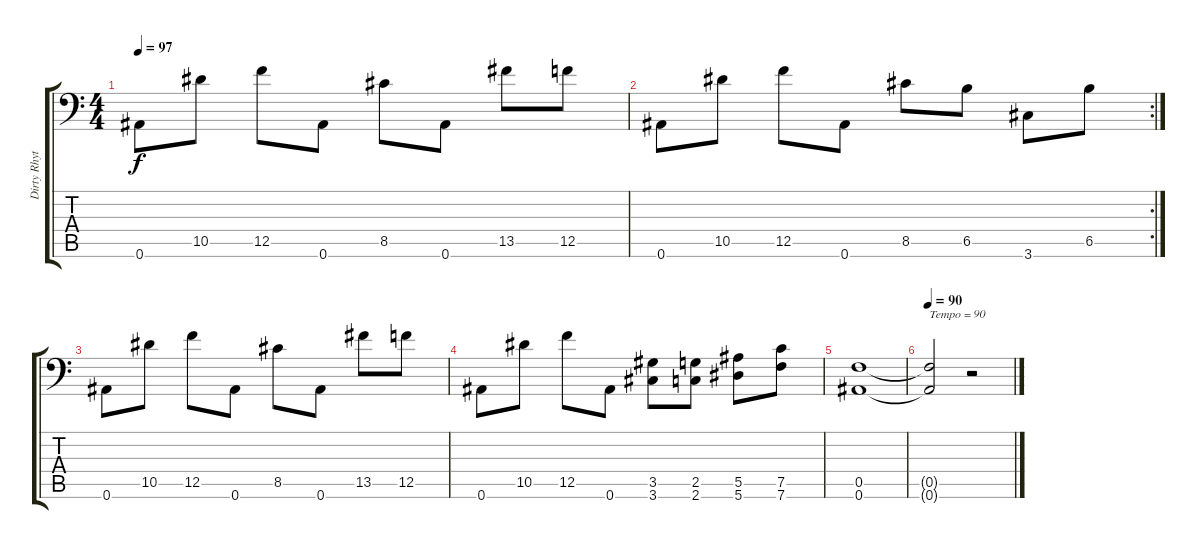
\track ("Dirty Rhythm" "Dirty Rhyt") {instrument distortionguitar}
\staff {score tabs}
\tuning (C4 G3 Eb3 Bb2 F2 Bb1) {hide}
\ts (4 4)
\tempo 97
\clef f4
\ks c
0.6.8{dy f} 10.5.8 12.5.8 0.6.8 8.5.8 0.6.8 13.5.8 12.5.8 |
\rc 2
0.6.8 10.5.8 12.5.8 0.6.8 8.5.8 6.5.8 3.6.8 6.5.8 |
0.6.8 10.5.8 12.5.8 0.6.8 8.5.8 0.6.8 13.5.8 12.5.8 |
0.6.8 10.5.8 12.5.8 0.6.8 (3.5 3.6).8 (2.5 2.6).8 (5.5 5.6).8 (7.5 7.6).8 |
(0.5 0.6).1 |
\tempo 90
(0.5{t} 0.6{t}).2{txt "Tempo = 90"} r.2
